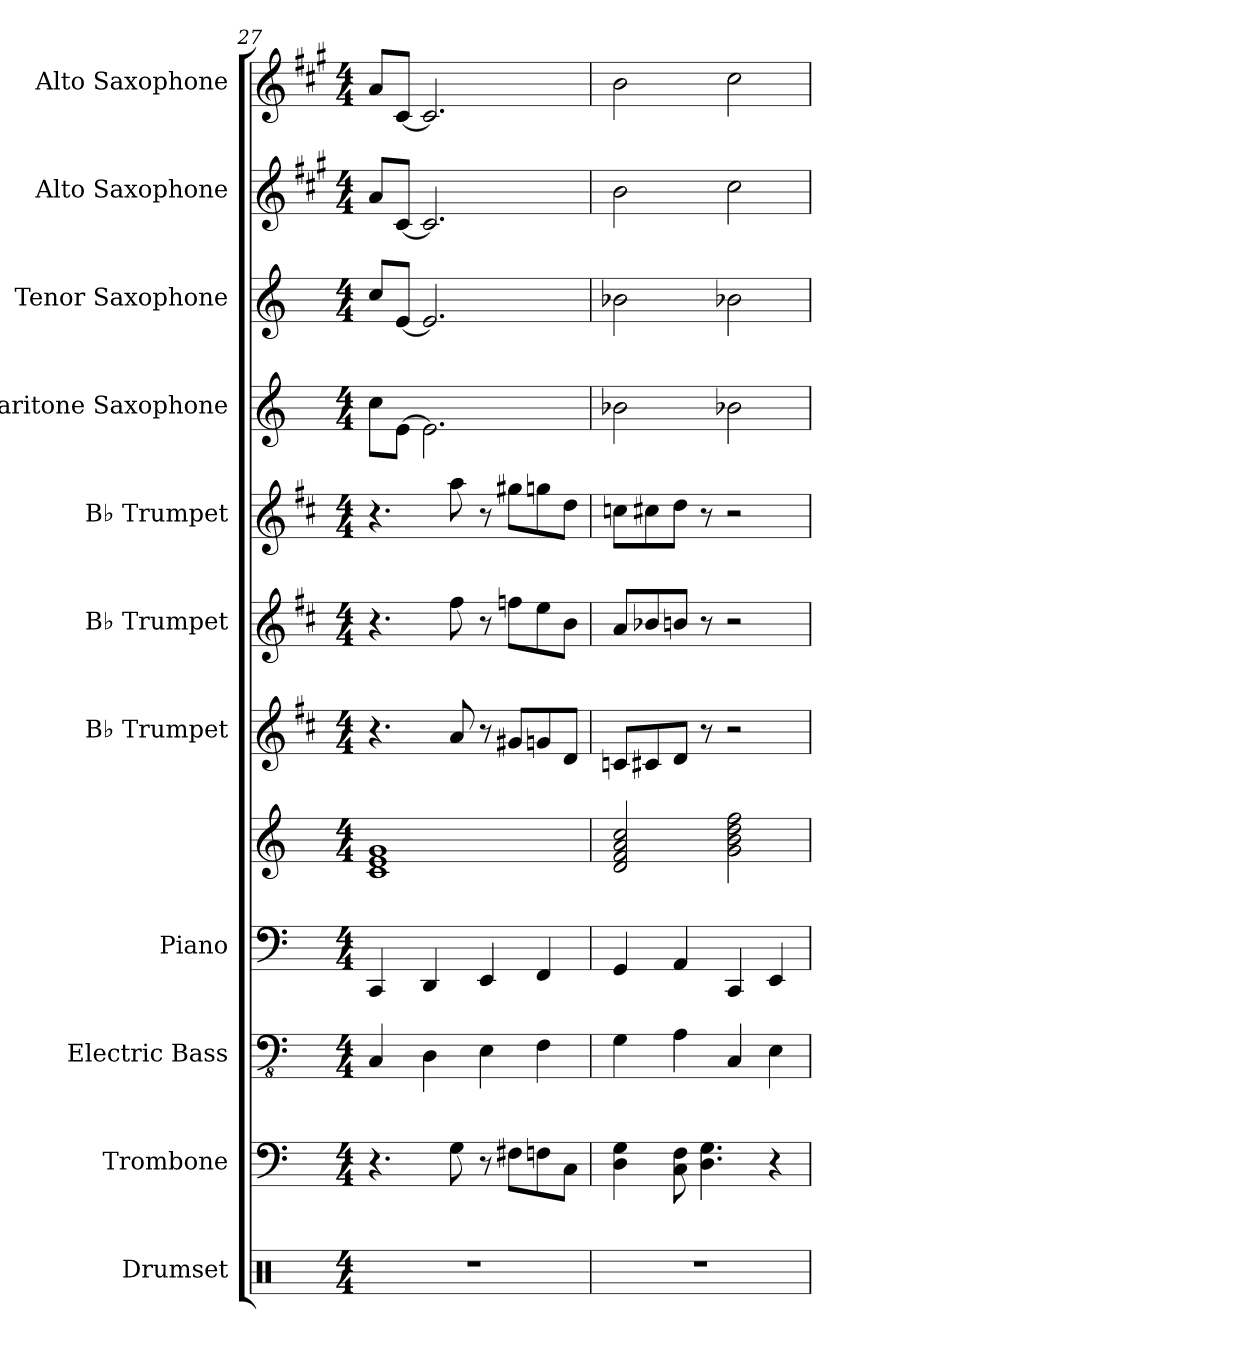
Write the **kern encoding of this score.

**kern	**kern	**kern	**kern	**kern	**kern	**kern	**kern	**kern	**kern	**kern	**kern
*part11	*part10	*part9	*part8	*part8	*part7	*part6	*part5	*part4	*part3	*part2	*part1
*staff12	*staff11	*staff10	*staff9	*staff8	*staff7	*staff6	*staff5	*staff4	*staff3	*staff2	*staff1
*I"Drumset	*I"Trombone	*I"Electric Bass	*I"Piano	*	*I"B♭ Trumpet	*I"B♭ Trumpet	*I"B♭ Trumpet	*I"Baritone Saxophone	*I"Tenor Saxophone	*I"Alto Saxophone	*I"Alto Saxophone
*I'Drs.	*I'Trb.	*I'El. B.	*I'Pno.	*	*I'B♭ Tpt.	*I'B♭ Tpt.	*I'B♭ Tpt.	*I'Bar. Sax.	*I'T. Sax.	*I'A. Sax.	*I'A. Sax.
*clefX	*clefF4	*clefFv4	*clefF4	*clefG2	*clefG2	*clefG2	*clefG2	*clefG2	*clefG2	*clefG2	*clefG2
*	*	*	*	*	*ITrd1c2	*ITrd1c2	*ITrd1c2	*ITrd12c21	*ITrd8c14	*ITrd5c9	*ITrd5c9
*k[]	*k[]	*k[]	*k[]	*k[]	*k[]	*k[]	*k[]	*k[]	*k[]	*k[]	*k[]
*M4/4	*M4/4	*M4/4	*M4/4	*M4/4	*M4/4	*M4/4	*M4/4	*M4/4	*M4/4	*M4/4	*M4/4
=27	=27	=27	=27	=27	=27	=27	=27	=27	=27	=27	=27
1r	4.r	4CC/	4CC/	1c 1e 1g	4.r	4.r	4.r	8c\L	8c/L	8c/L	8c/L
.	.	.	.	.	.	.	.	[8E\J	[8E/J	[8E/J	[8E/J
.	.	4DD\	4DD/	.	.	.	.	2.E\]	2.E/]	2.E/]	2.E/]
.	8G\	.	.	.	8g/	8ee\	8gg\	.	.	.	.
.	8r	4EE\	4EE/	.	8r	8r	8r	.	.	.	.
.	8F#X\L	.	.	.	8f#X/L	8ee-X\L	8ff#X\L	.	.	.	.
.	8Fn\	4FF\	4FF/	.	8fn/	8dd\	8ffn\	.	.	.	.
.	8C\J	.	.	.	8c/J	8a\J	8cc\J	.	.	.	.
=28	=28	=28	=28	=28	=28	=28	=28	=28	=28	=28	=28
1r	4D\ 4G\	4GG\	4GG/	2d/ 2f/ 2a/ 2cc/	8B-X/L	8g/L	8b-X\L	2B-X\	2B-X\	2d\	2d\
.	.	.	.	.	8Bn/	8a-X/	8bn\	.	.	.	.
.	8C\ 8F\	4AA\	4AA/	.	8c/J	8an/J	8cc\J	.	.	.	.
.	4.D\ 4.G\	.	.	.	8r	8r	8r	.	.	.	.
.	.	4CC/	4CC/	2g\ 2b\ 2dd\ 2ff\	2r	2r	2r	2B-X\	2B-X\	2e\	2e\
.	4r	4EE\	4EE/	.	.	.	.	.	.	.	.
=	=	=	=	=	=	=	=	=	=	=	=
*-	*-	*-	*-	*-	*-	*-	*-	*-	*-	*-	*-
